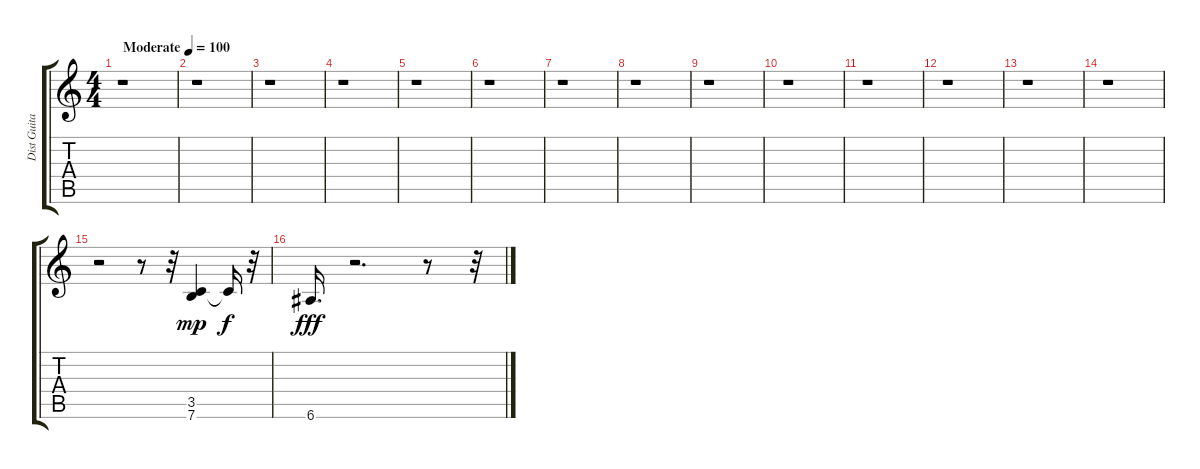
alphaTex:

\track ("Dist Guitar" "Dist Guita") {instrument distortionguitar}
\staff {score tabs}
\tuning (E4 B3 G3 D3 A2 E2) {hide}
\ts (4 4)
\tempo (100 "Moderate")
\clef g2
\ks c
r.1{dy mp instrument distortionguitar} |
r.1 |
r.1 |
r.1 |
r.1 |
r.1 |
r.1 |
r.1 |
r.1 |
r.1 |
r.1 |
r.1 |
r.1 |
r.1 |
r.2 r.8 r.32 (3.5 7.6).4 3.5{t}.16{dy f} r.32 |
6.6.16{d dy fff} r.2{d} r.8 r.32
